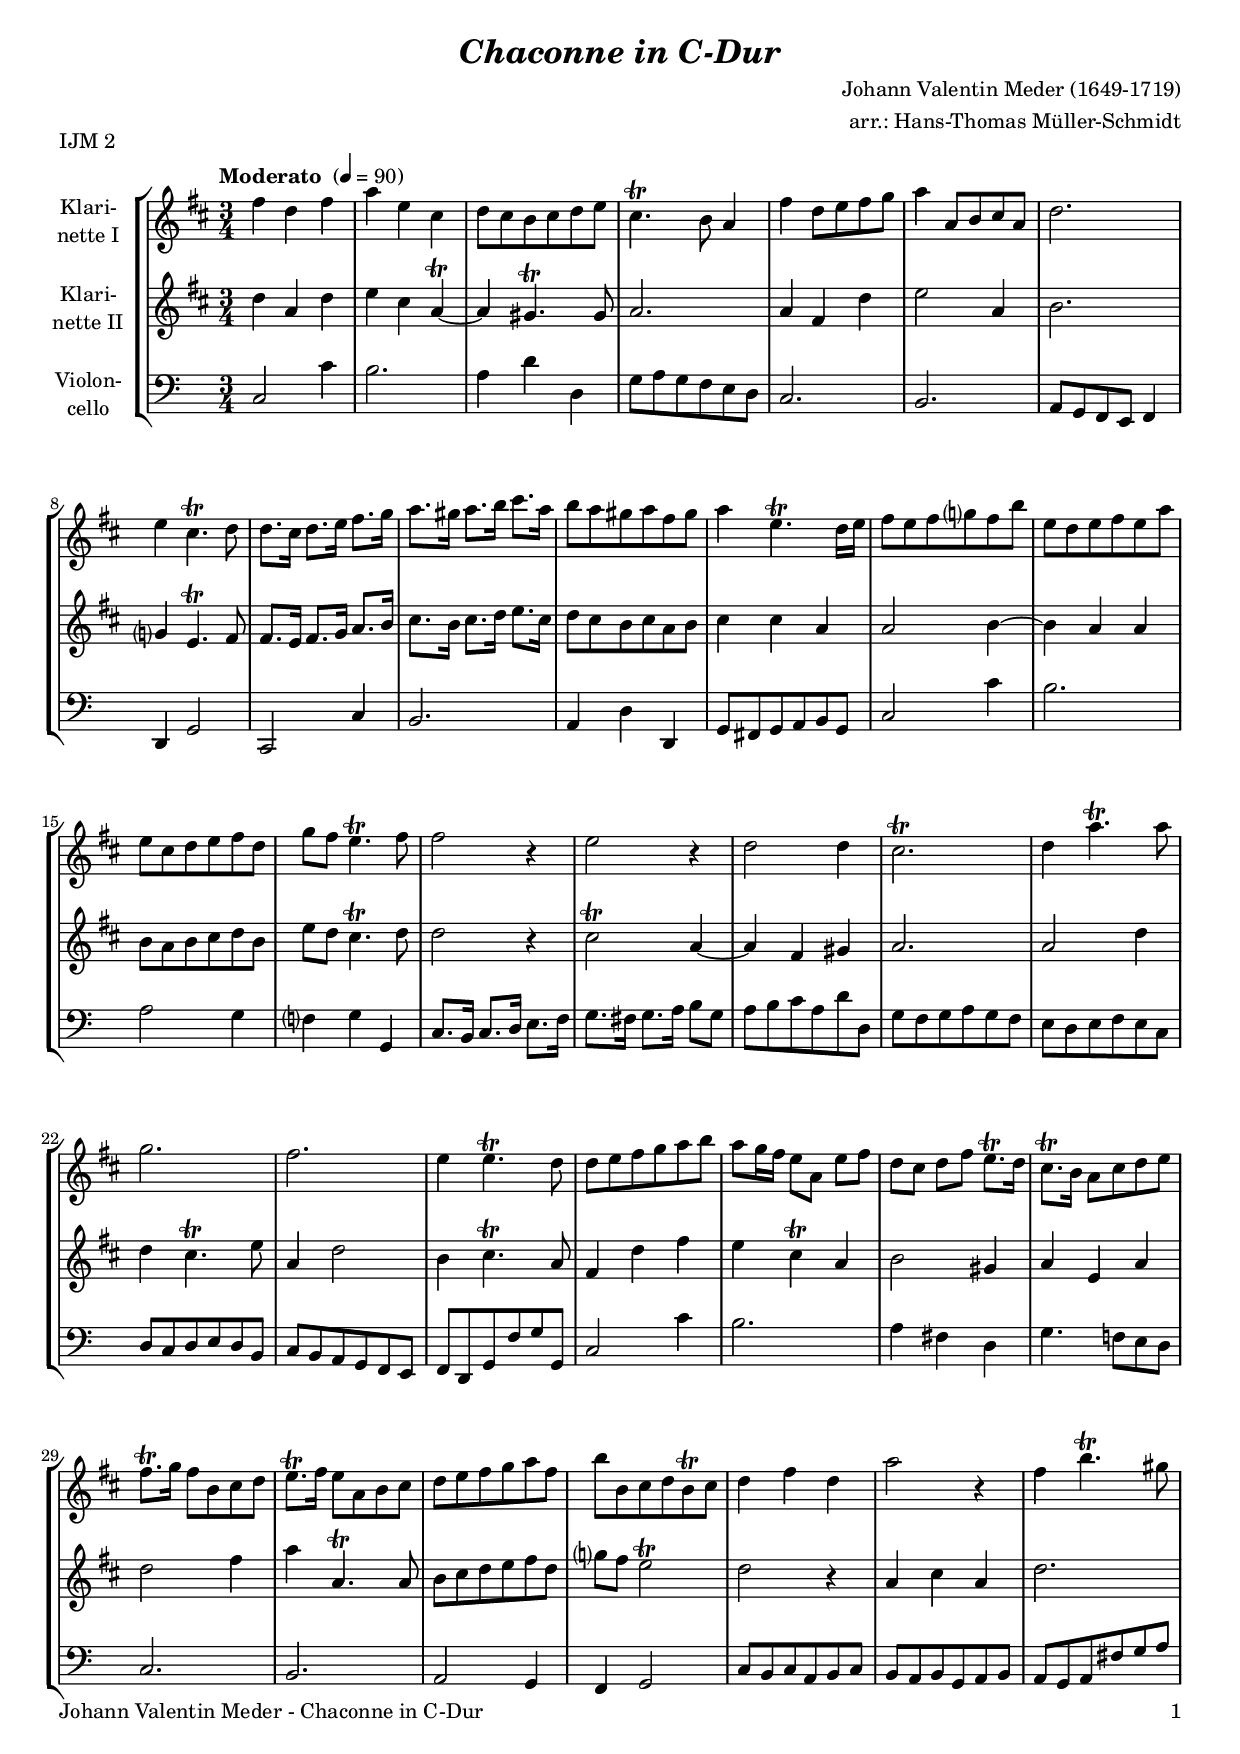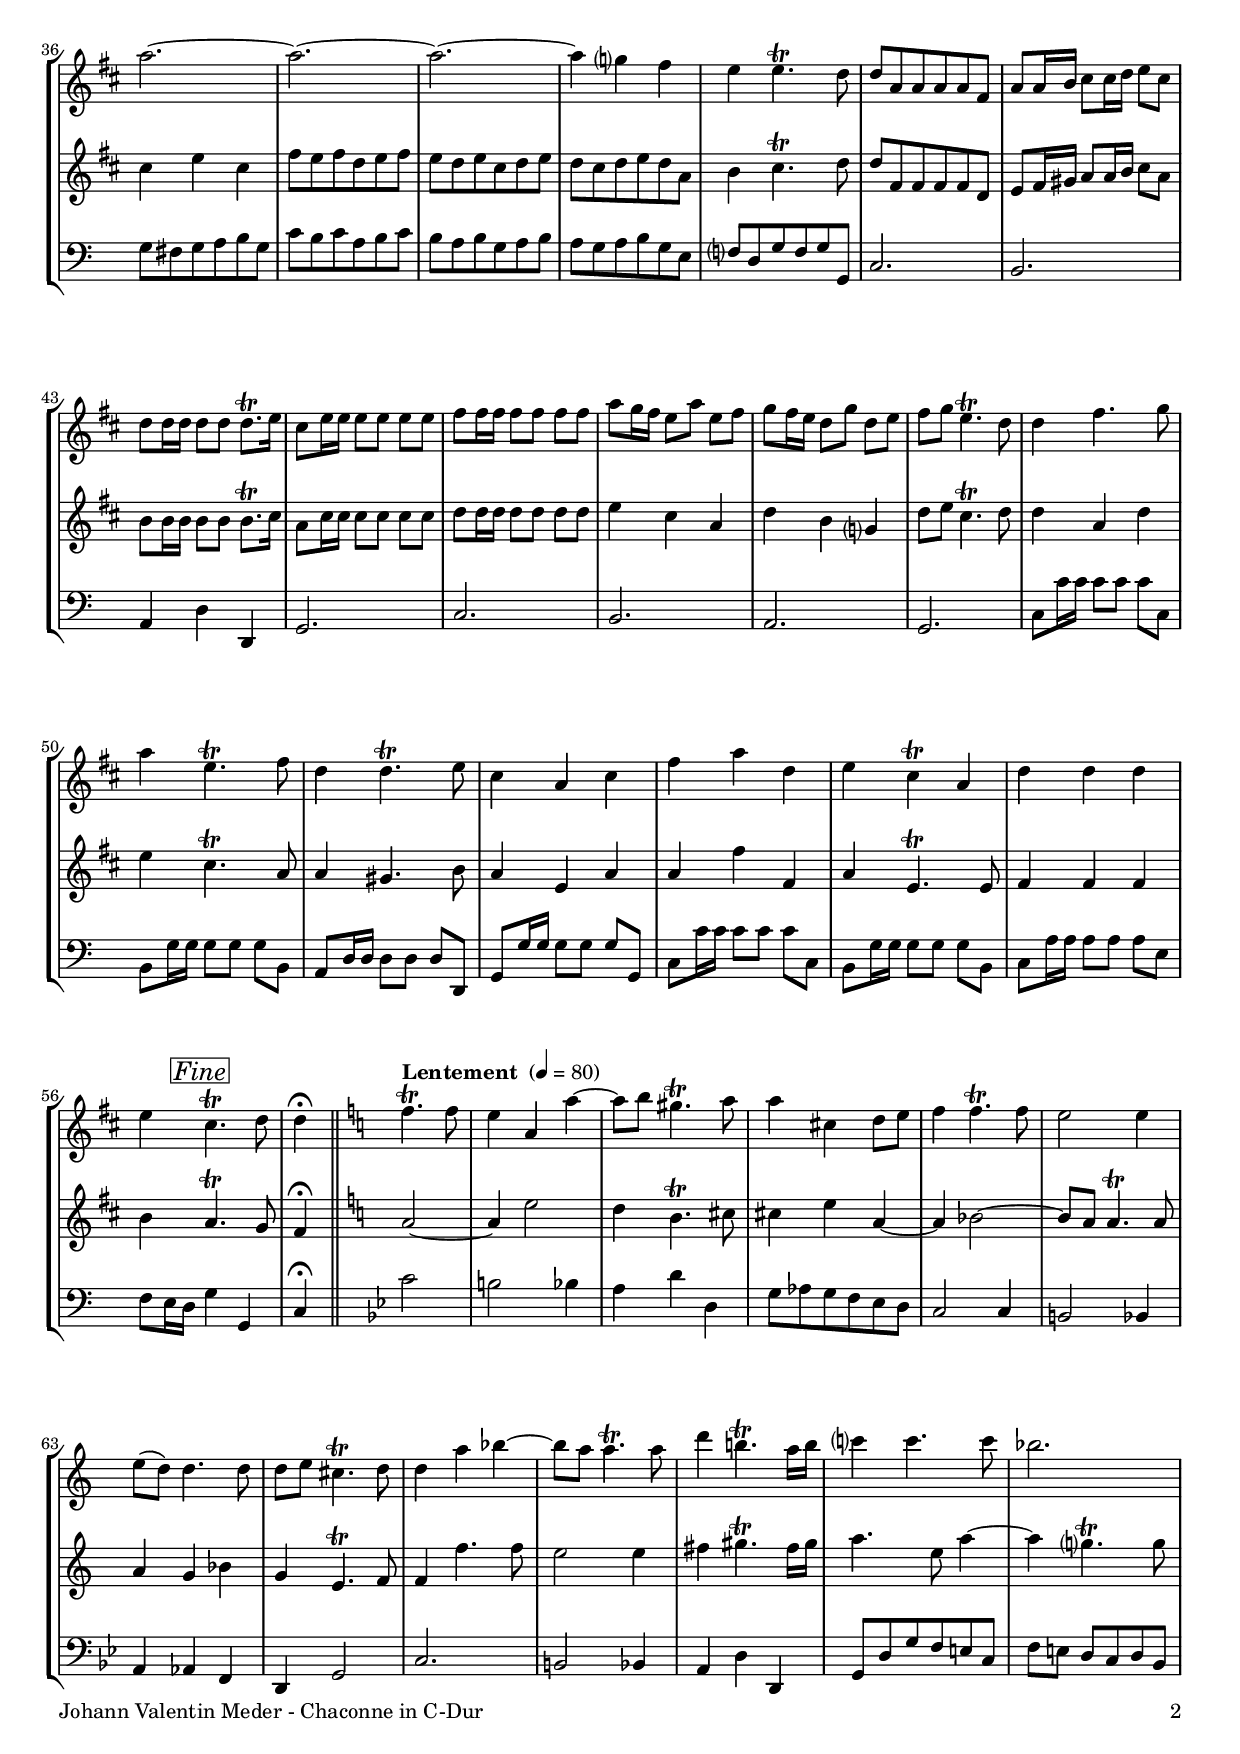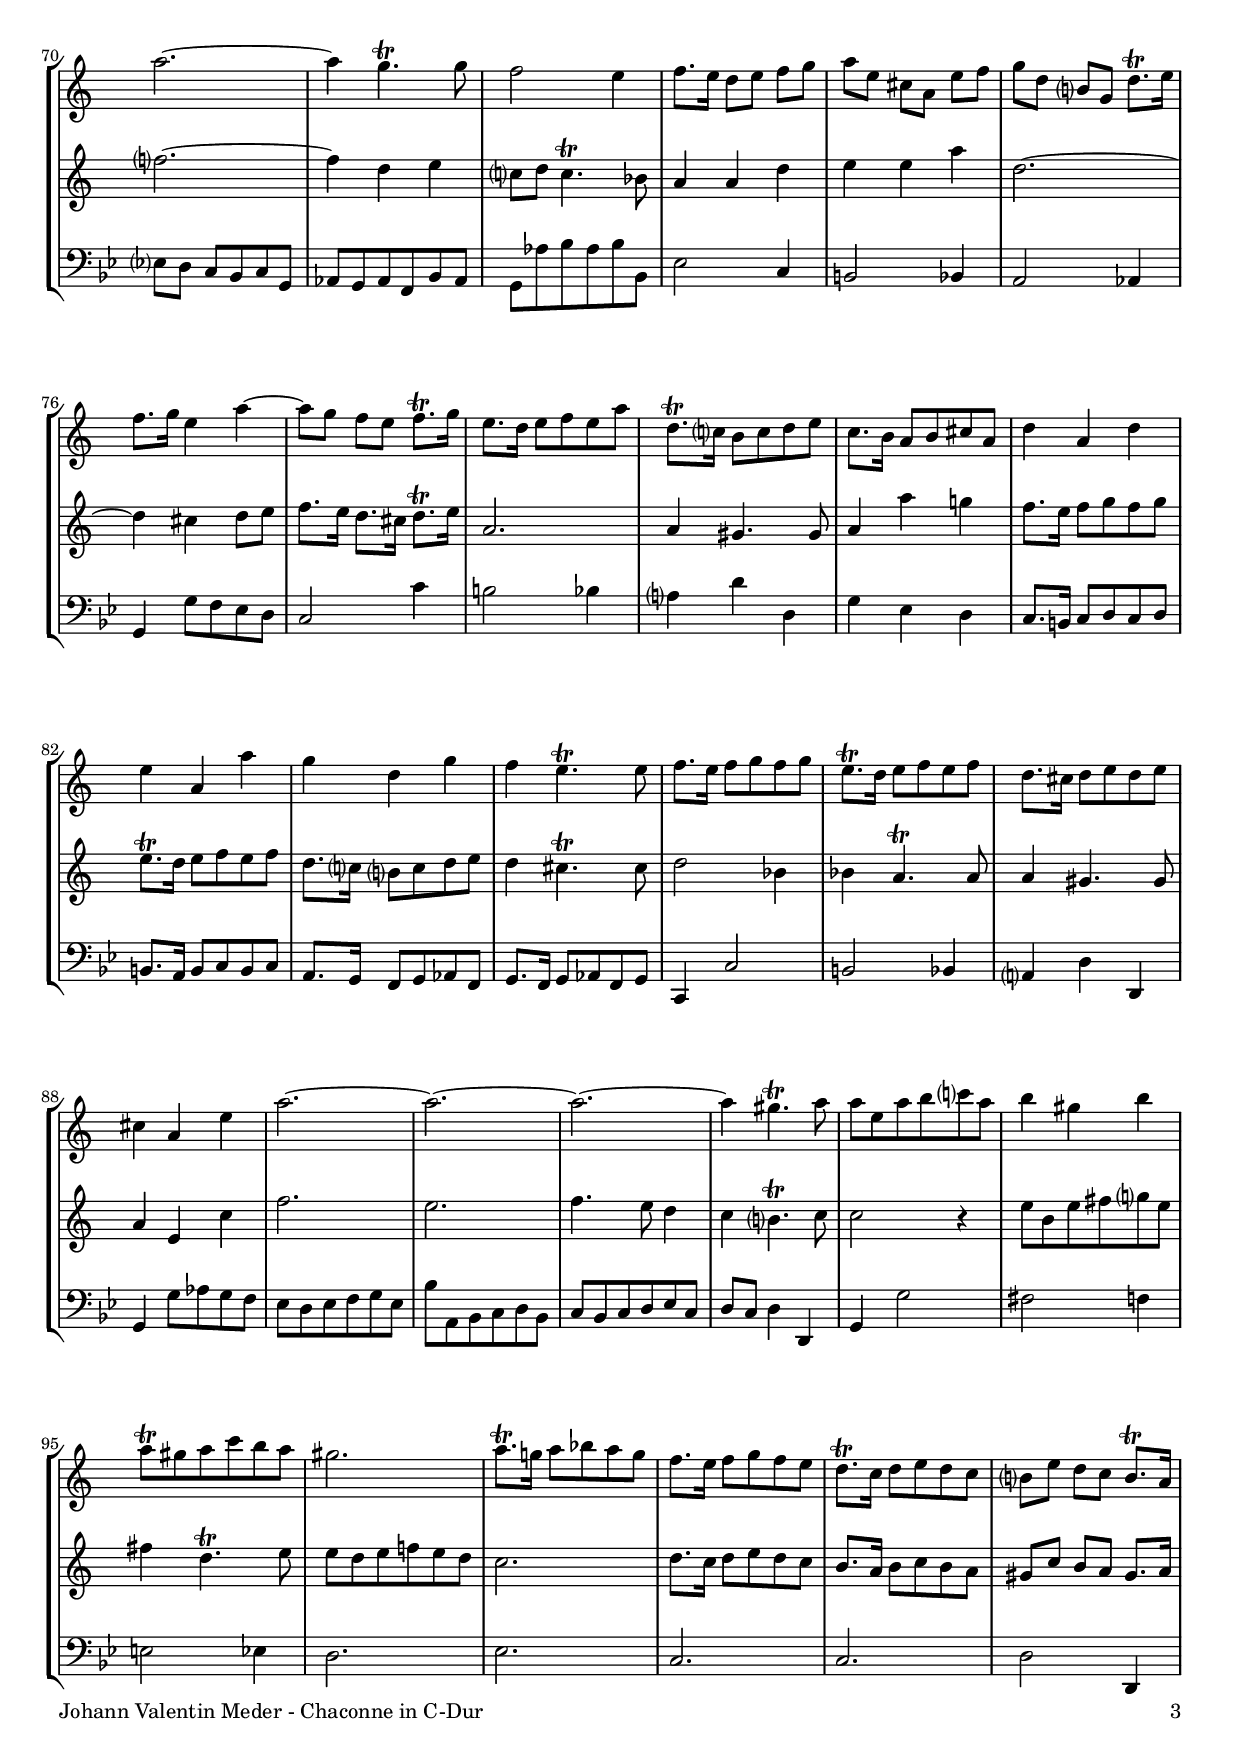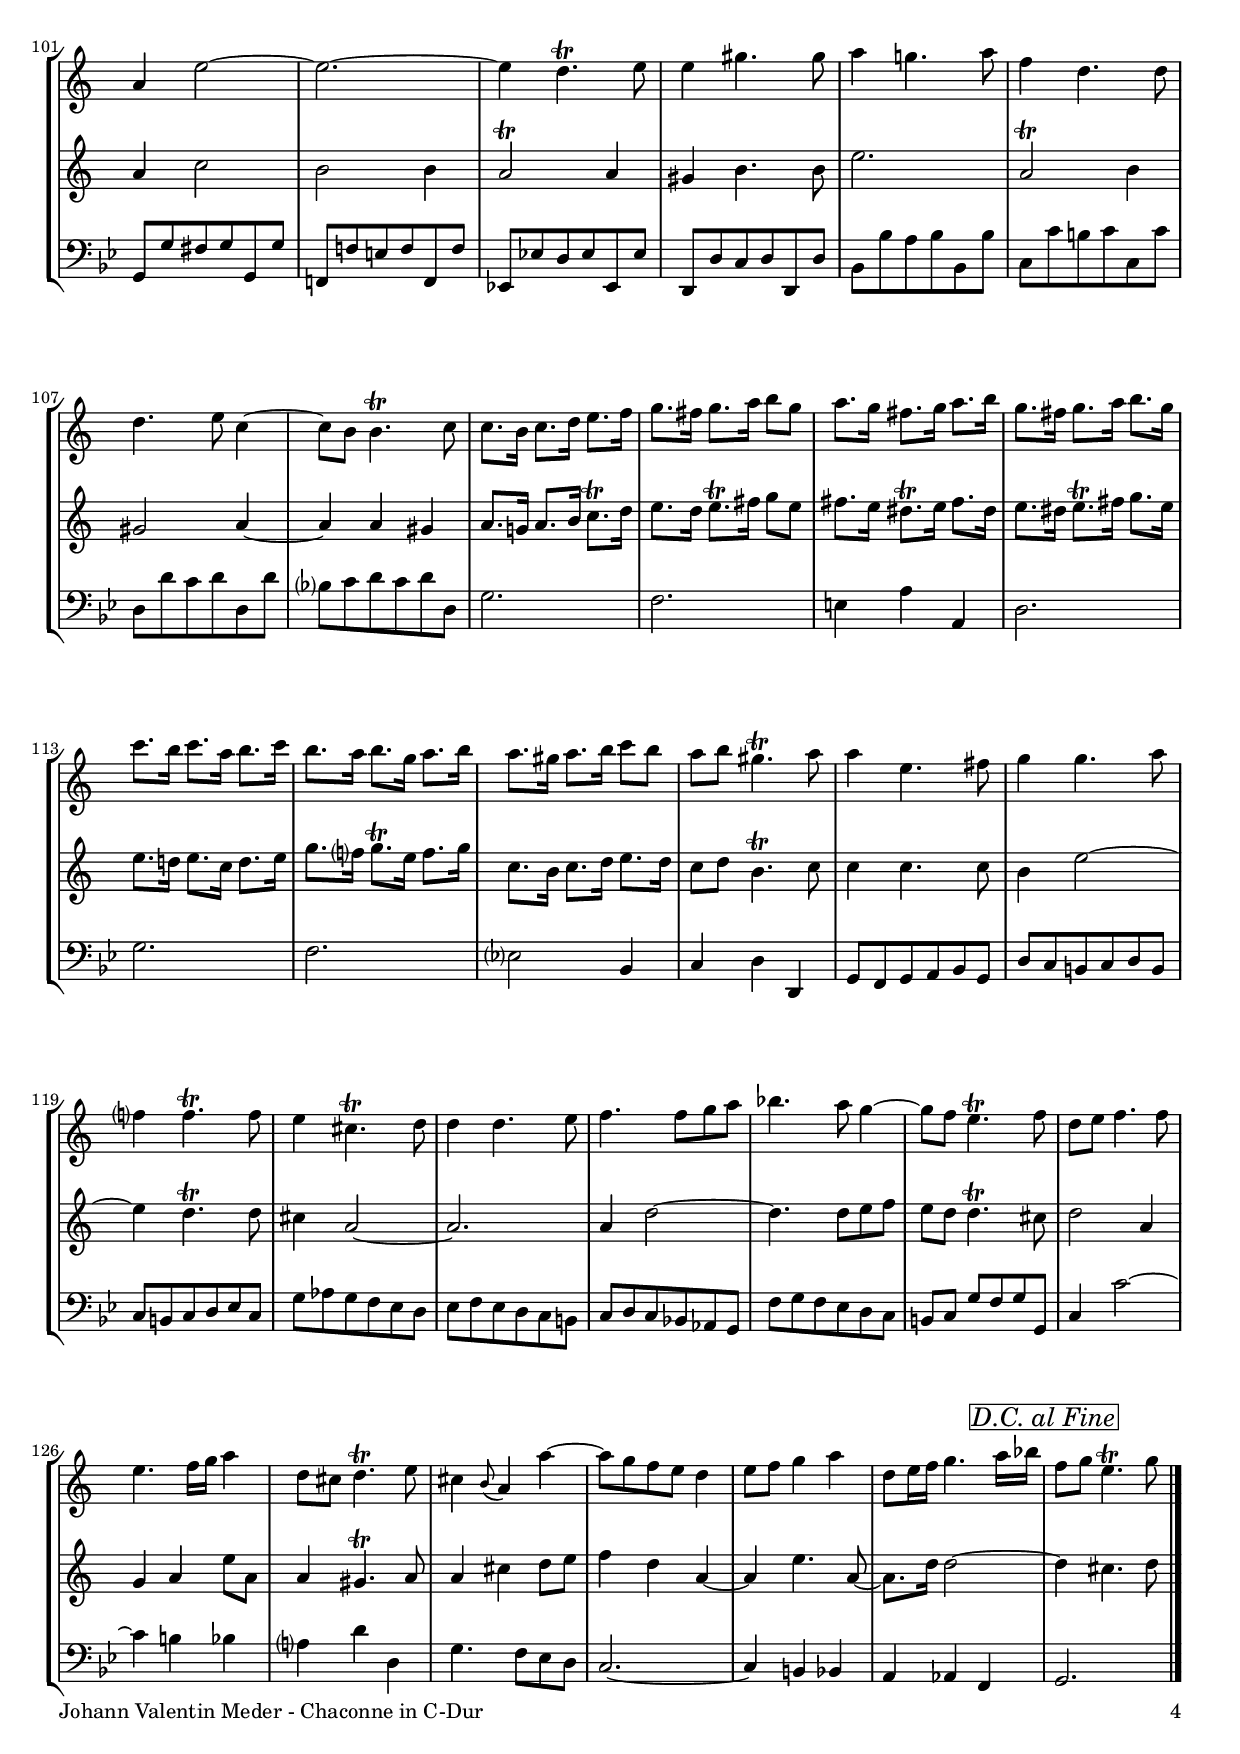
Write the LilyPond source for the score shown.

\version "2.18.2"
\include "deutsch.ly"
  
#(set-global-staff-size 18)

\header {
  title     = \markup \bold \italic "Chaconne in C-Dur"
  composer  = "Johann Valentin Meder (1649-1719)"
  arranger  = "arr.: Hans-Thomas Müller-Schmidt"
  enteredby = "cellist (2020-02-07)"
  piece     = "IJM 2"
}

voiceconsts = {
  \key c \major
  \time 3/4
  \clef "treble"
%  \numericTimeSignature
  \compressFullBarRests
  % Set default beaming for all staves
%  \set Timing.beamExceptions = #'()
%  \set Timing.baseMoment     = #(ly:make-moment 1 4)
%  \set Timing.beatStructure  = #'(1 1 1 1)
  \tempo "Moderato " 4=90
}

micl = "clarinet"
mifl = "flute"
miob = "oboe"
mifh = "french horn"
misx = "tenor sax"
mist = "string ensemble 1"
%miba = "cello"
miba = "bassoon"
%miba = "pizzicato strings"

dcaf = \mark \markup \box \italic "D.C. al Fine"
fine = \mark \markup \box \italic "Fine"
lmnt = { \bar "||" \tempo "Lentement " 4=80 \key g \minor }

va = \relative c'' {
  \voiceconsts

  e4 c e
  g d h
  c8 h a h c d
  h4.\trill a8 g4
  e' c8 d e f
  g4 g,8 a h g

  c2.
  d4 h4.\trill c8
  c8. h16 c8. d16 e8. f16
  g8. fis16 g8. a16 h8. g16
  a8 g fis g e fis
  g4 d4.\trill c16 d

  e8 d e f? e a
  d, c d e d g
  d h c d e c
  f e d4.\trill e8
  e2 r4
  d2 r4

  c2 c4
  h2.\trill
  c4 g'4.\trill g8
  f2.
  e
  d4 d4.\trill c8

  c d e f g a
  g f16 e d8[ g,] d' e
  c h c e d8.\trill c16
  h8.\trill a16 g8 h c d
  e8.\trill f16 e8 a, h c
  d8.\trill e16 d8 g, a h

  c d e f g e
  a a, h c a\trill h
  c4 e c
  g'2 r4
  e a4.\trill fis8
  g2.~

  g~
  g~
  g4 f? e
  d d4.\trill c8
  c g g g g e
  g g16 a h8 h16 c d8 h

  c c16 c c8 c c8.\trill d16
  h8 d16 d d8[ d] d d
  e8 e16 e e8[ e] e e
  g f16 e d8[ g] d e
  f e16 d c8[ f] c d

  e f d4.\trill c8
  c4 e4. f8
  g4 d4.\trill e8
  c4 c4.\trill d8
  h4 g h
  e g c,

  d h\trill g
  c c c
  d \fine h4.\trill c8 c4\fermata \lmnt
  es4.\trill es8
  d4 g, g'~
  g8 a fis4.\trill g8

  g4 h, c8 d
  es4 es4.\trill es8
  d2 d4
  d8( c) c4. c8
  c d h4.\trill c8
  c4 g' as~

  as8 g g4.\trill g8
  c4 a!4.\trill g16 a
  b?4 b4. b8
  as2.
  g~
  g4 f4.\trill f8

  es2 d4
  es8. d16 c8[ d] es f
  g d h[ g] d' es
  f c a?[ f] c'8.\trill d16
  es8. f16 d4 g~
  g8 f es d es8.\trill f16

  d8. c16 d8 es d g
  c,8.\trill b?16 a8 b c d
  b8. a16 g8 a h g
  c4 g c
  d g, g'
  f c f

  es d4.\trill d8
  es8. d16 es8 f es f
  d8.\trill c16 d8 es d es
  c8. h16 c8 d c d
  h4 g d'
  g2.~

  g~
  g~
  g4 fis4.\trill g8
  g d g a b? g
  a4 fis a
  g8\trill fis g b a g

  fis2.
  g8.\trill f!16 g8 as g f
  es8. d16 es8 f es d
  c8.\trill b16 c8 d c b
  a? d c b a8.\trill g16
  g4 d'2~

  d2.~
  d4 c4.\trill d8
  d4 fis4. fis8
  g4 f!4. g8
  es4 c4. c8
  c4. d8 b4~

  b8 a a4.\trill b8
  b8. a16 b8. c16 d8. es16
  f8. e16 f8. g16 a8 f
  g8. f16 e8. f16 g8. a16
  f8. e16 f8. g16 a8. f16

  b8. a16 b8. g16 a8. b16
  a8. g16 a8. f16 g8. a16
  g8. fis16 g8. a16 b8 a
  g a fis4.\trill g8
  g4 d4. e8

  f4 f4. g8
  es?4 es4.\trill es8
  d4 h4.\trill c8
  c4 c4. d8
  es4. es8 f g

  as4. g8 f4~
  f8 es d4.\trill es8
  c d es4. es8
  d4. es16 f g4
  c,8 h c4.\trill d8

  h4 \appoggiatura a8 g4 g'~
  g8 f es d c4
  d8 es f4 g
  c,8 d16 es f4. g16 as \dcaf
  es8 f d4.\trill f8 \bar "|."
}

vb = \relative c'' {
  \voiceconsts

  c4 g c
  d h g~\trill
  g fis4.\trill fis8
  g2.
  g4 e c'
  d2 g,4

  a2.
  f?4 d4.\trill e8
  e8. d16 e8. f16 g8. a16
  h8. a16 h8. c16 d8. h16
  c8 h a h g a
  h4 h g

  g2 a4~
  a g g
  a8 g a h c a
  d c h4.\trill c8
  c2 r4
  h2\trill g4~

  g e fis
  g2.
  g2 c4
  c h4.\trill d8
  g,4 c2
  a4 h4.\trill g8

  e4 c' e
  d h\trill g
  a2 fis4
  g d g
  c2 e4
  g g,4.\trill g8

  a h c d e c
  f? e d2\trill
  c r4
  g h g
  c2.
  h4 d h

  e8 d e c d e
  d c d h c d
  c h c d c g
  a4 h4.\trill c8
  c e, e e e c
  d e16 fis g8 g16 a h8 g

  a a16 a a8 a a8.\trill h16
  g8 h16 h h8[ h] h h
  c c16 c c8[ c] c c
  d4 h g
  c a f?

  c'8 d h4.\trill c8
  c4 g c
  d h4.\trill g8
  g4 fis4. a8
  g4 d g
  g e' e,

  g d4.\trill d8
  e4 e e
  a \fine g4.\trill f8
  e4\fermata \lmnt g2~
  g4 d'2
  c4 a4.\trill h8

  h4 d g,~
  g as2~
  as8 g g4.\trill g8
  g4 f as
  f d4.\trill es8
  es4 es'4. es8

  d2 d4
  e fis4.\trill e16 fis
  g4. d8 g4~
  g f?4.\trill f8
  es?2.~
  es4 c d

  b?8 c b4.\trill as8
  g4 g c
  d d g
  c,2.~
  c4 h c8 d
  es8. d16 c8. h16 c8.\trill d16

  g,2.
  g4 fis4. fis8
  g4 g' f!
  es8. d16 es8 f es f
  d8.\trill c16 d8 es d es
  c8. b?16 a?8 b c d
  c4 h4.\trill h8
  c2 as4
  as g4.\trill g8
  g4 fis4. fis8
  g4 d b'
  es2.

  d
  es4. d8 c4
  b a?4.\trill b8
  b2 r4
  d8 a d e f? d
  e4 c4.\trill d8

  d c d es! d c
  b2.
  c8. b16 c8 d c b
  a8. g16 a8 b a g
  fis b a g fis8. g16
  g4 b2

  a a4
  g2\trill g4
  fis a4. a8
  d2.
  g,2\trill a4
  fis2 g4~

  g g fis
  g8. f!16 g8. a16 b8.\trill c16
  d8. c16 d8.\trill e16 f8 d
  e8. d16 cis8.\trill d16 e8. cis16
  d8. cis16 d8.\trill e16 f8. d16

  d8. c!16 d8. b16 c8. d16
  f8. es?16 f8.\trill d16 es8. f16
  b,8. a16 b8. c16 d8. c16
  b8 c a4.\trill b8
  b4 b4. b8

  a4 d2~
  d4 c4.\trill c8
  h4 g2~
  g2.
  g4 c2~

  c4. c8 d es
  d c c4.\trill h8
  c2 g4
  f g d'8 g,
  g4 fis4.\trill g8

  g4 h c8 d
  es4 c g~
  g d'4. g,8~
  g8. c16 c2~ \dcaf
  c4 h4. c8 \bar "|."
}

vc = \relative c {
  \voiceconsts
  \clef "bass"

  c2 c'4
  h2.
  a4 d d,
  g8 a g f e d
  c2.
  h

  a8 g f e f4
  d g2
  c, c'4
  h2.
  a4 d d,
  g8 fis g a h g

  c2 c'4
  h2.
  a2 g4
  f? g g,
  c8. h16 c8. d16 e8. f16
  g8. fis16 g8. a16 h8 g

  a h c a d d,
  g f g a g f
  e d e f e c
  d c d e d h
  c h a g f e
  f d g f' g g,

  c2 c'4
  h2.
  a4 fis d
  g4. f!8 e d
  c2.
  h

  a2 g4
  f g2
  c8 h c a h c
  h a h g a h
  a g a fis' g a
  g fis g a h g

  c h c a h c
  h a h g a h
  a g a h g e
  f? d g f g g,
  c2.
  h

  a4 d d,
  g2.
  c
  h
  a

  g
  c8 c'16 c c8[ c] c c,
  h g'16 g g8[ g] g h,
  a d16 d d8[ d] d d,
  g g'16 g g8[ g] g g,
  c c'16 c c8[ c] c c,

  h g'16 g g8[ g] g h,
  c a'16 a a8[ a] a e
  f e16 d \fine g4 g,
  c\fermata \lmnt c'2
  h b4
  a d d,

  g8 as g f es d
  c2 c4
  h2 b4
  a as f
  d g2
  c2.

  h2 b4
  a d d,
  g8 d' g f e c
  f[ e] d c d b
  es?[ d] c b c g
  as g as f b as

  g as' b as b b,
  es2 c4
  h2 b4
  a2 as4
  g g'8 f es d
  c2 c'4

  h2 b4
  a? d d,
  g es d
  c8. h16 c8 d c d
  h8. a16 h8 c h c
  a8. g16 f8 g as f

  g8. f16 g8 as f g
  c,4 c'2
  h b4
  a? d d,
  g g'8 as g f
  es d es f g es

  b' a, b c d b
  c b c d es c
  d c d4 d,
  g g'2
  fis f4
  e2 es4

  d2.
  es
  c
  c
  d2 d,4
  g8 g' fis g g, g'

  f,! f'! e f f, f'
  es,! es'! d es es, es'
  d, d' c d d, d'
  b b' a b b, b'
  c, c' h c c, c'
  d, d' c d d, d'

  b? c d c d d,
  g2.
  f
  e4 a a,
  d2.

  g
  f
  es?2 b4
  c d d,
  g8 f g a b g

  d' c h c d h
  c h c d es c
  g' as g f es d
  es f es d c h
  c d c b! as g

  f' g f es d c
  h[ c] g' f g g,
  c4 c'2~
  c4 h b
  a? d d,

  g4. f8 es d
  c2.~
  c4 h b
  a as f \dcaf
  g2. \bar "|."
}


music = \new StaffGroup <<
      \new Staff {
	\set Staff.midiInstrument = \micl
	\set Staff.instrumentName = \markup \center-column { "Klari-" "nette I" }
	\transpose c d { \va }
      }

      \new Staff {
	\set Staff.midiInstrument = \micl
	\set Staff.instrumentName = \markup \center-column { "Klari-" "nette II" }
	\transpose c d { \vb }
      }

      \new Staff {
	\set Staff.midiInstrument = \miba
	\set Staff.instrumentName = \markup \center-column { "Violon-" "cello" }
	\transpose c c { \vc }
      }
>>

\book {
   \paper {
    print-page-number = ##t
    print-first-page-number = ##t
    ragged-last-bottom = ##f
    oddHeaderMarkup = \markup \null
    evenHeaderMarkup = \markup \null
    oddFooterMarkup = \markup {
      \fill-line {
        \on-the-fly #print-page-number-check-first
        "Johann Valentin Meder - Chaconne in C-Dur" \fromproperty #'page:page-number-string
      }
    }
    evenFooterMarkup = \oddFooterMarkup
  } \score {
    \music
    \layout {}
  }

  \score {
    \unfoldRepeats \music

    \midi {
      \context {
        \Score
      }
    }
  }
}
